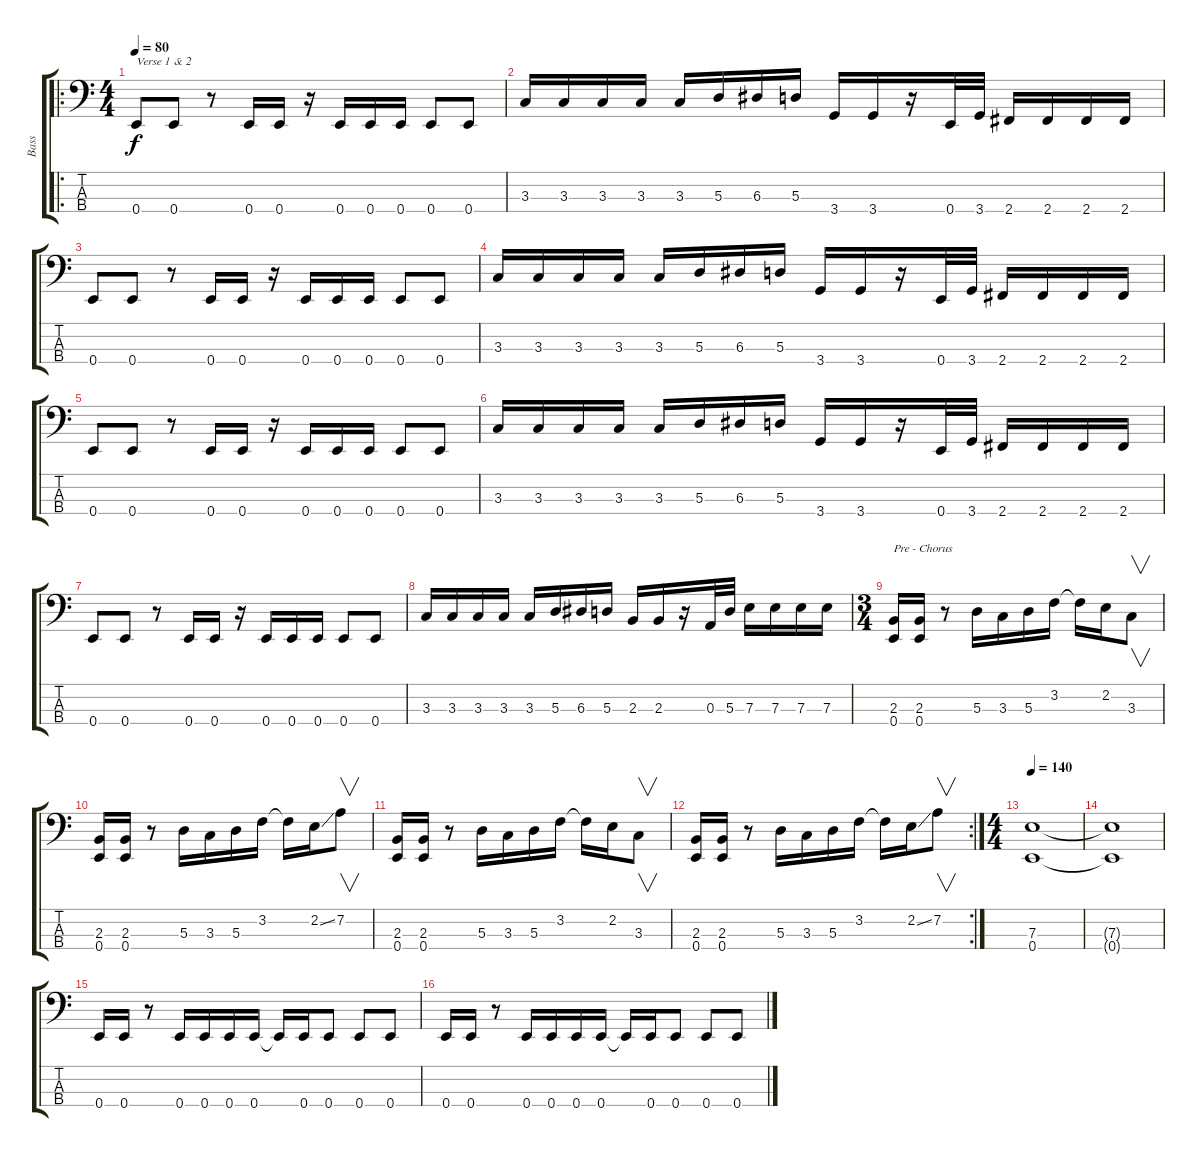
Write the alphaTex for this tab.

\track ("Bass" "Bass") {instrument electricbasspick}
\staff {score tabs}
\tuning (G2 D2 A1 E1) {hide}
\ro
\ts (4 4)
\tempo 80
\clef f4
\ks c
0.4.8{txt "Verse 1 & 2" dy f} 0.4.8 r.8 0.4.16 0.4.16 r.16 0.4.16 0.4.16 0.4.16 0.4.8 0.4.8 |
3.3.16 3.3.16 3.3.16 3.3.16 3.3.16 5.3.16 6.3.16 5.3.16 3.4.16 3.4.16 r.16 0.4.32 3.4.32 2.4.16 2.4.16 2.4.16 2.4.16 |
0.4.8 0.4.8 r.8 0.4.16 0.4.16 r.16 0.4.16 0.4.16 0.4.16 0.4.8 0.4.8 |
3.3.16 3.3.16 3.3.16 3.3.16 3.3.16 5.3.16 6.3.16 5.3.16 3.4.16 3.4.16 r.16 0.4.32 3.4.32 2.4.16 2.4.16 2.4.16 2.4.16 |
0.4.8 0.4.8 r.8 0.4.16 0.4.16 r.16 0.4.16 0.4.16 0.4.16 0.4.8 0.4.8 |
3.3.16 3.3.16 3.3.16 3.3.16 3.3.16 5.3.16 6.3.16 5.3.16 3.4.16 3.4.16 r.16 0.4.32 3.4.32 2.4.16 2.4.16 2.4.16 2.4.16 |
0.4.8 0.4.8 r.8 0.4.16 0.4.16 r.16 0.4.16 0.4.16 0.4.16 0.4.8 0.4.8 |
3.3.16 3.3.16 3.3.16 3.3.16 3.3.16 5.3.16 6.3.16 5.3.16 2.3.16 2.3.16 r.16 0.3.32 5.3.32 7.3.16 7.3.16 7.3.16 7.3.16 |
\ts (3 4)
(2.3 0.4).16{txt "Pre - Chorus"} (2.3 0.4).16 r.8 5.3.16 3.3.16 5.3.16 3.2.16 3.2{t}.16 2.2.16 3.3.8{v} |
(2.3 0.4).16 (2.3 0.4).16 r.8 5.3.16 3.3.16 5.3.16 3.2.16 3.2{t}.16 2.2{ss}.16 7.2.8{v} |
(2.3 0.4).16 (2.3 0.4).16 r.8 5.3.16 3.3.16 5.3.16 3.2.16 3.2{t}.16 2.2.16 3.3.8{v} |
\rc 2
(2.3 0.4).16 (2.3 0.4).16 r.8 5.3.16 3.3.16 5.3.16 3.2.16 3.2{t}.16 2.2{ss}.16 7.2.8{v} |
\ts (4 4)
\tempo 140
(7.3 0.4).1 |
(7.3{t} 0.4{t}).1 |
0.4.16 0.4.16 r.8 0.4.16 0.4.16 0.4.16 0.4.16 0.4{t}.16 0.4.16 0.4.8 0.4.8 0.4.8 |
0.4.16 0.4.16 r.8 0.4.16 0.4.16 0.4.16 0.4.16 0.4{t}.16 0.4.16 0.4.8 0.4.8 0.4.8
